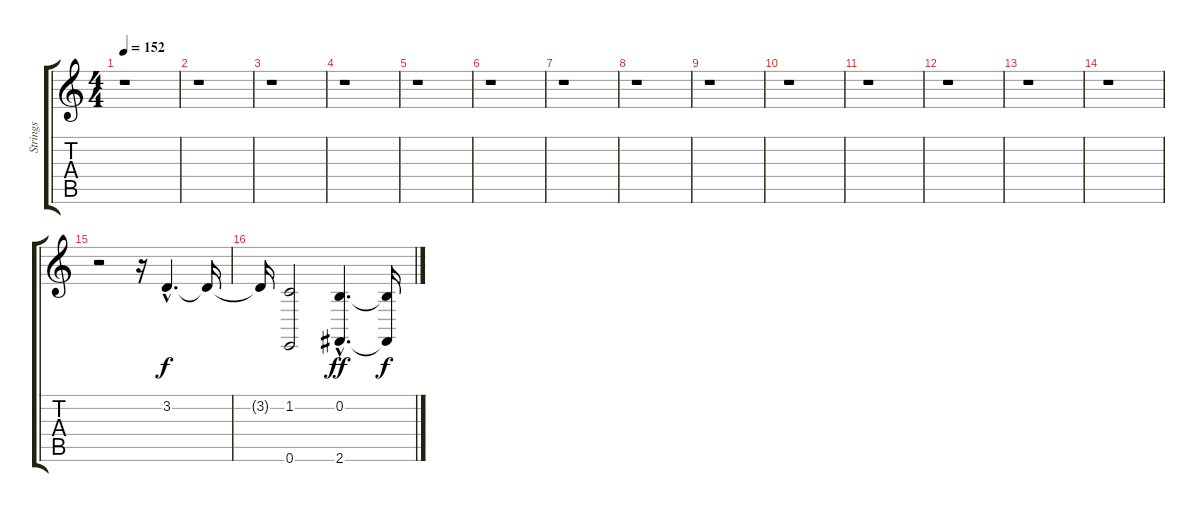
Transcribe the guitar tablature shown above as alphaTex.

\track ("Strings" "Strings") {instrument stringensemble1}
\staff {score tabs}
\tuning (E4 B3 G3 D3 A2 E2) {hide}
\ts (4 4)
\tempo 152
\clef g2
\ks c
r.1{dy f} |
r.1 |
r.1 |
r.1 |
r.1 |
r.1 |
r.1 |
r.1 |
r.1 |
r.1 |
r.1 |
r.1 |
r.1 |
r.1 |
r.2 r.16 3.2{hac}.4{d volume 11} 3.2{t}.16 |
3.2{t}.16 (1.2 0.6).2 (0.2{hac} 2.6{hac}).4{d dy ff} (0.2{t} 2.6{t}).16{dy f}
